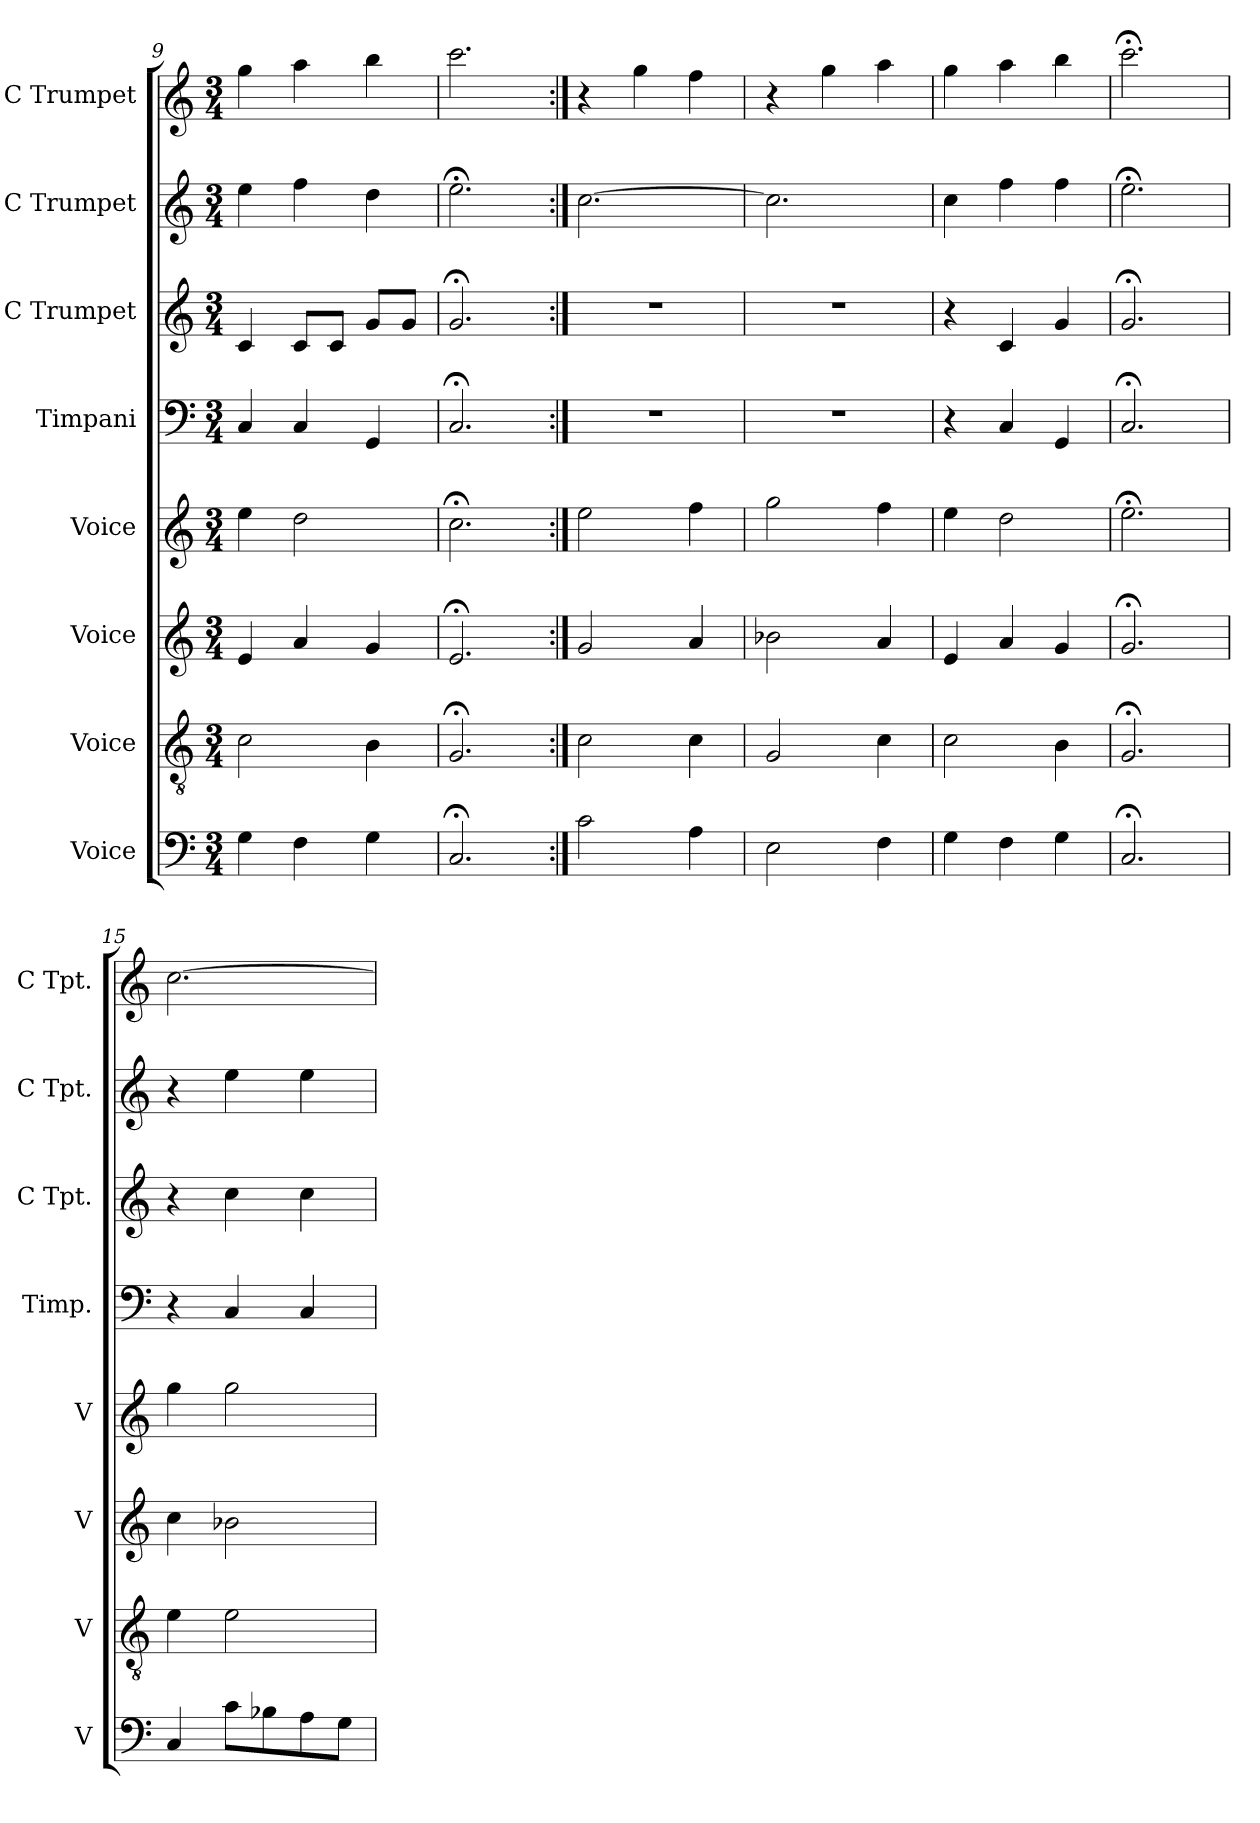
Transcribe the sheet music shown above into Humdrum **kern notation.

**kern	**kern	**kern	**kern	**kern	**kern	**kern	**kern
*part8	*part7	*part6	*part5	*part4	*part3	*part2	*part1
*staff8	*staff7	*staff6	*staff5	*staff4	*staff3	*staff2	*staff1
*I"Voice	*I"Voice	*I"Voice	*I"Voice	*I"Timpani	*I"C Trumpet	*I"C Trumpet	*I"C Trumpet
*I'V	*I'V	*I'V	*I'V	*I'Timp.	*I'C Tpt.	*I'C Tpt.	*I'C Tpt.
*clefF4	*clefGv2	*clefG2	*clefG2	*clefF4	*clefG2	*clefG2	*clefG2
*k[]	*k[]	*k[]	*k[]	*k[]	*k[]	*k[]	*k[]
*M3/4	*M3/4	*M3/4	*M3/4	*M3/4	*M3/4	*M3/4	*M3/4
=9	=9	=9	=9	=9	=9	=9	=9
4G	2c	4e	4ee	4C	4c	4ee	4gg
4F	.	4a	2dd	4C	8cL	4ff	4aa
.	.	.	.	.	8cJ	.	.
4G	4B	4g	.	4GG	8gL	4dd	4bb
.	.	.	.	.	8gJ	.	.
=10	=10	=10	=10	=10	=10	=10	=10
2.C;<	2.G;<	2.e;<	2.cc;<	2.C;<	2.g;<	2.ee;<	2.ccc
=11:|!	=11:|!	=11:|!	=11:|!	=11:|!	=11:|!	=11:|!	=11:|!
2c	2c	2g	2ee	2.r	2.r	[2.cc	4r
.	.	.	.	.	.	.	4gg
4A	4c	4a	4ff	.	.	.	4ff
=12	=12	=12	=12	=12	=12	=12	=12
2E	2G	2b-X	2gg	2.r	2.r	2.cc]	4r
.	.	.	.	.	.	.	4gg
4F	4c	4a	4ff	.	.	.	4aa
=13	=13	=13	=13	=13	=13	=13	=13
4G	2c	4e	4ee	4r	4r	4cc	4gg
4F	.	4a	2dd	4C	4c	4ff	4aa
4G	4B	4g	.	4GG	4g	4ff	4bb
=14	=14	=14	=14	=14	=14	=14	=14
2.C;<	2.G;<	2.g;<	2.ee;<	2.C;<	2.g;<	2.ee;<	2.ccc;<
=15	=15	=15	=15	=15	=15	=15	=15
4C	4e	4cc	4gg	4r	4r	4r	[2.cc
8cL	2e	2b-X	2gg	4C	4cc	4ee	.
8B-X	.	.	.	.	.	.	.
8A	.	.	.	4C	4cc	4ee	.
8GJ	.	.	.	.	.	.	.
=	=	=	=	=	=	=	=
*-	*-	*-	*-	*-	*-	*-	*-
